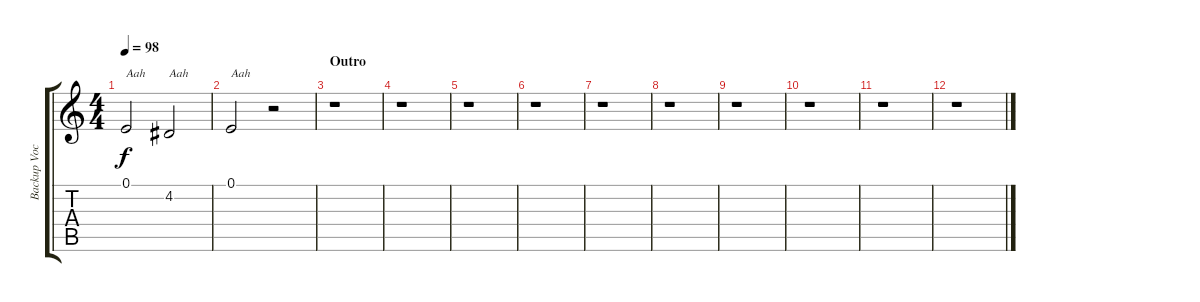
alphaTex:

\track ("Backup Vocals" "Backup Voc") {instrument lead6voice}
\staff {score tabs}
\tuning (E4 B3 G3 D3 A2 E2) {hide}
\ts (4 4)
\tempo 98
\clef g2
\ks c
0.1.2{txt "Aah" dy f} 4.2.2{txt "Aah"} |
0.1.2{txt "Aah"} r.2 |
\section ("" "Outro")
r.1 |
r.1 |
r.1 |
r.1 |
r.1 |
r.1 |
r.1 |
r.1 |
r.1 |
r.1
